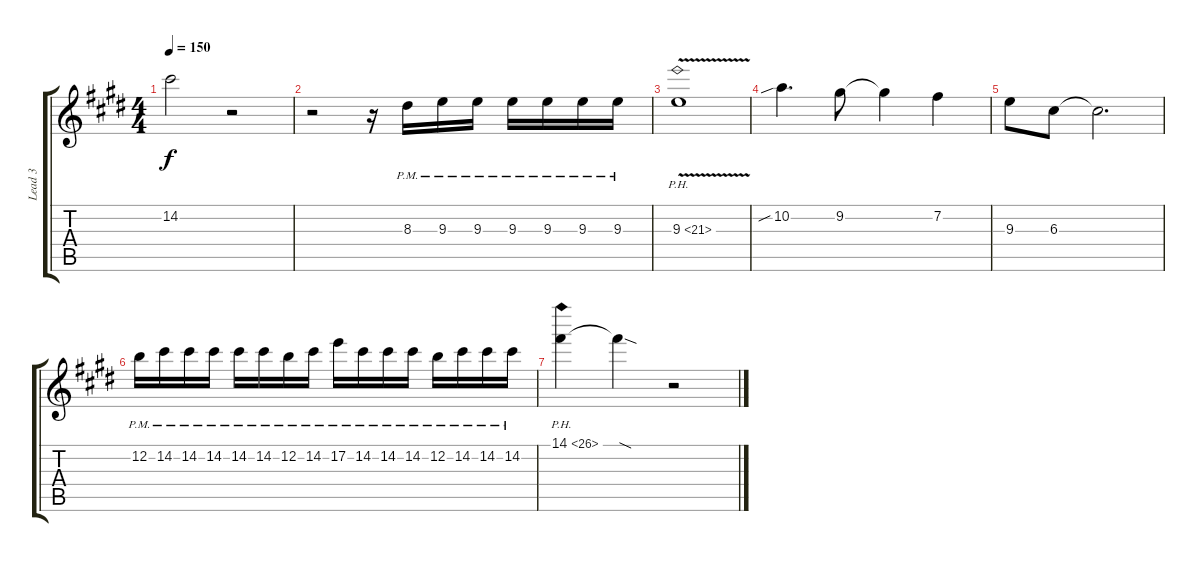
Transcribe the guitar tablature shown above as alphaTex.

\track ("Lead 3" "Lead 3") {instrument distortionguitar}
\staff {score tabs}
\tuning (E4 B3 G3 D3 A2 E2) {hide}
\ts (4 4)
\tempo 150
\clef g2
\ks c#minor
14.2{t}.2{dy f} r.2 |
r.2 r.16 8.3{pm}.16{volume 12} 9.3{pm}.16 9.3{pm}.16 9.3{pm}.16 9.3{pm}.16 9.3{pm}.16 9.3{pm}.16 |
9.3{ph 12 v}.1 |
10.2{sib}.4{d} 9.2.8 9.2{t}.4 7.2.4 |
9.3.8 6.3.8 6.3{t}.2{d} |
12.2{pm}.16 14.2{pm}.16 14.2{pm}.16 14.2{pm}.16 14.2{pm}.16 14.2{pm}.16 12.2{pm}.16 14.2{pm}.16 17.2{pm}.16 14.2{pm}.16 14.2{pm}.16 14.2{pm}.16 12.2{pm}.16 14.2{pm}.16 14.2{pm}.16 14.2{pm}.16 |
14.1{ph 12}.4 14.1{sod t}.4 r.2
